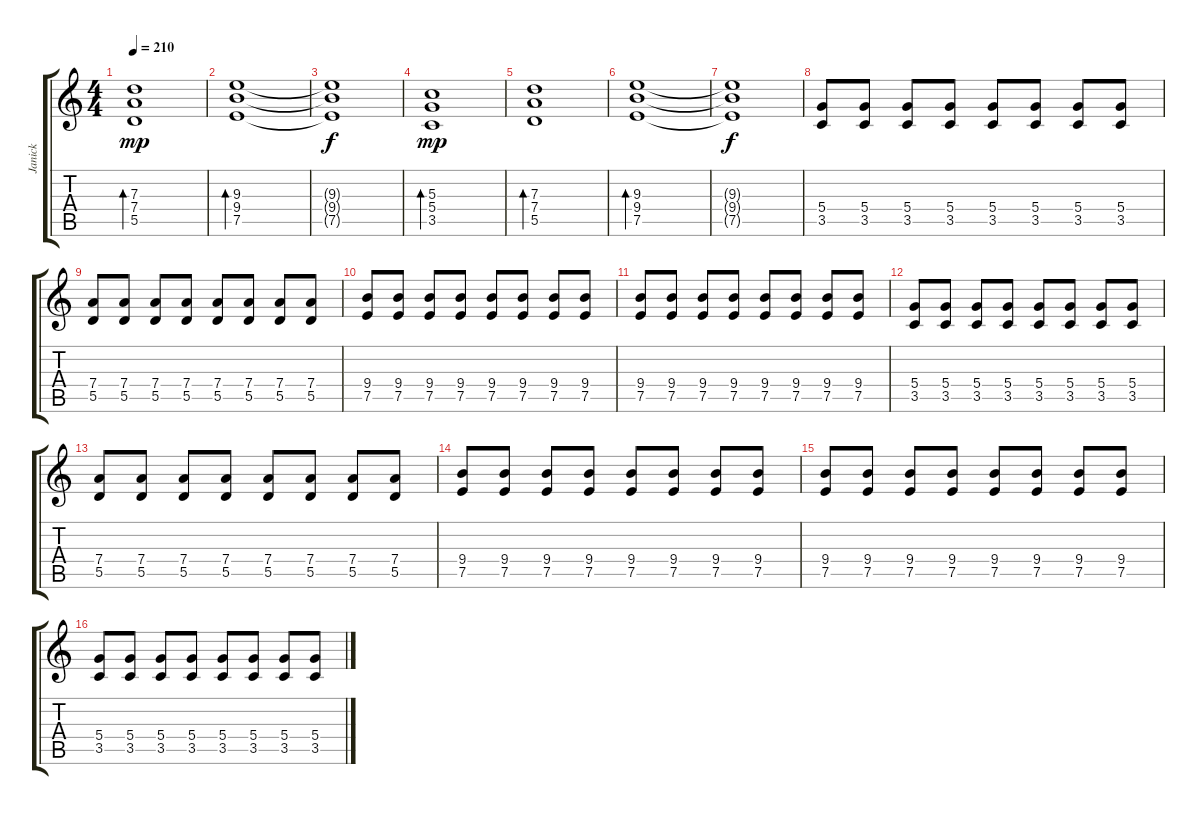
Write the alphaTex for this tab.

\track ("Janick" "Janick") {instrument distortionguitar}
\staff {score tabs}
\tuning (E4 B3 G3 D3 A2 E2) {hide}
\ts (4 4)
\tempo 210
\clef g2
\ks c
(7.3 7.4 5.5).1{bd 120 dy mp} |
(9.3 9.4 7.5).1{bd 120} |
(9.3{t} 9.4{t} 7.5{t}).1{dy f} |
(5.3 5.4 3.5).1{bd 120 dy mp} |
(7.3 7.4 5.5).1{bd 120} |
(9.3 9.4 7.5).1{bd 120} |
(9.3{t} 9.4{t} 7.5{t}).1{dy f} |
(5.4 3.5).8 (5.4 3.5).8 (5.4 3.5).8 (5.4 3.5).8 (5.4 3.5).8 (5.4 3.5).8 (5.4 3.5).8 (5.4 3.5).8 |
(7.4 5.5).8 (7.4 5.5).8 (7.4 5.5).8 (7.4 5.5).8 (7.4 5.5).8 (7.4 5.5).8 (7.4 5.5).8 (7.4 5.5).8 |
(9.4 7.5).8 (9.4 7.5).8 (9.4 7.5).8 (9.4 7.5).8 (9.4 7.5).8 (9.4 7.5).8 (9.4 7.5).8 (9.4 7.5).8 |
(9.4 7.5).8 (9.4 7.5).8 (9.4 7.5).8 (9.4 7.5).8 (9.4 7.5).8 (9.4 7.5).8 (9.4 7.5).8 (9.4 7.5).8 |
(5.4 3.5).8 (5.4 3.5).8 (5.4 3.5).8 (5.4 3.5).8 (5.4 3.5).8 (5.4 3.5).8 (5.4 3.5).8 (5.4 3.5).8 |
(7.4 5.5).8 (7.4 5.5).8 (7.4 5.5).8 (7.4 5.5).8 (7.4 5.5).8 (7.4 5.5).8 (7.4 5.5).8 (7.4 5.5).8 |
(9.4 7.5).8 (9.4 7.5).8 (9.4 7.5).8 (9.4 7.5).8 (9.4 7.5).8 (9.4 7.5).8 (9.4 7.5).8 (9.4 7.5).8 |
(9.4 7.5).8 (9.4 7.5).8 (9.4 7.5).8 (9.4 7.5).8 (9.4 7.5).8 (9.4 7.5).8 (9.4 7.5).8 (9.4 7.5).8 |
(5.4 3.5).8 (5.4 3.5).8 (5.4 3.5).8 (5.4 3.5).8 (5.4 3.5).8 (5.4 3.5).8 (5.4 3.5).8 (5.4 3.5).8
